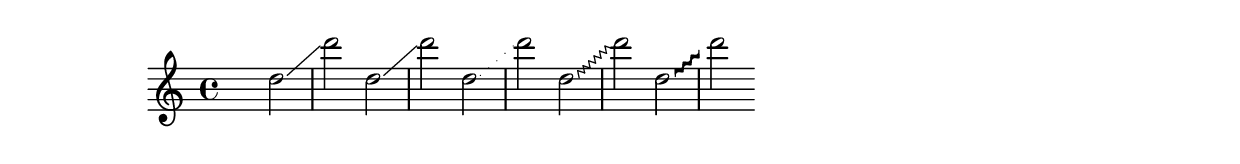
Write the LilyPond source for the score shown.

\version "2.10.12"

\header { texidoc = "
Displays all available line styles.
" }

\paper {
  ragged-right = ##t
}

\relative c'' {
  \override Glissando #'breakable = ##t

  s2
  d2 \glissando d'2
  \once \override Glissando #'dash-fraction = #0.5
  d,2 \glissando d'2
  \override Glissando #'style = #'dotted-line
  d,2 \glissando d'2

  \override Glissando #'style = #'zigzag
  d,2 \glissando d'2
  \override Glissando #'style = #'trill
  d,2 \glissando d'2
}
